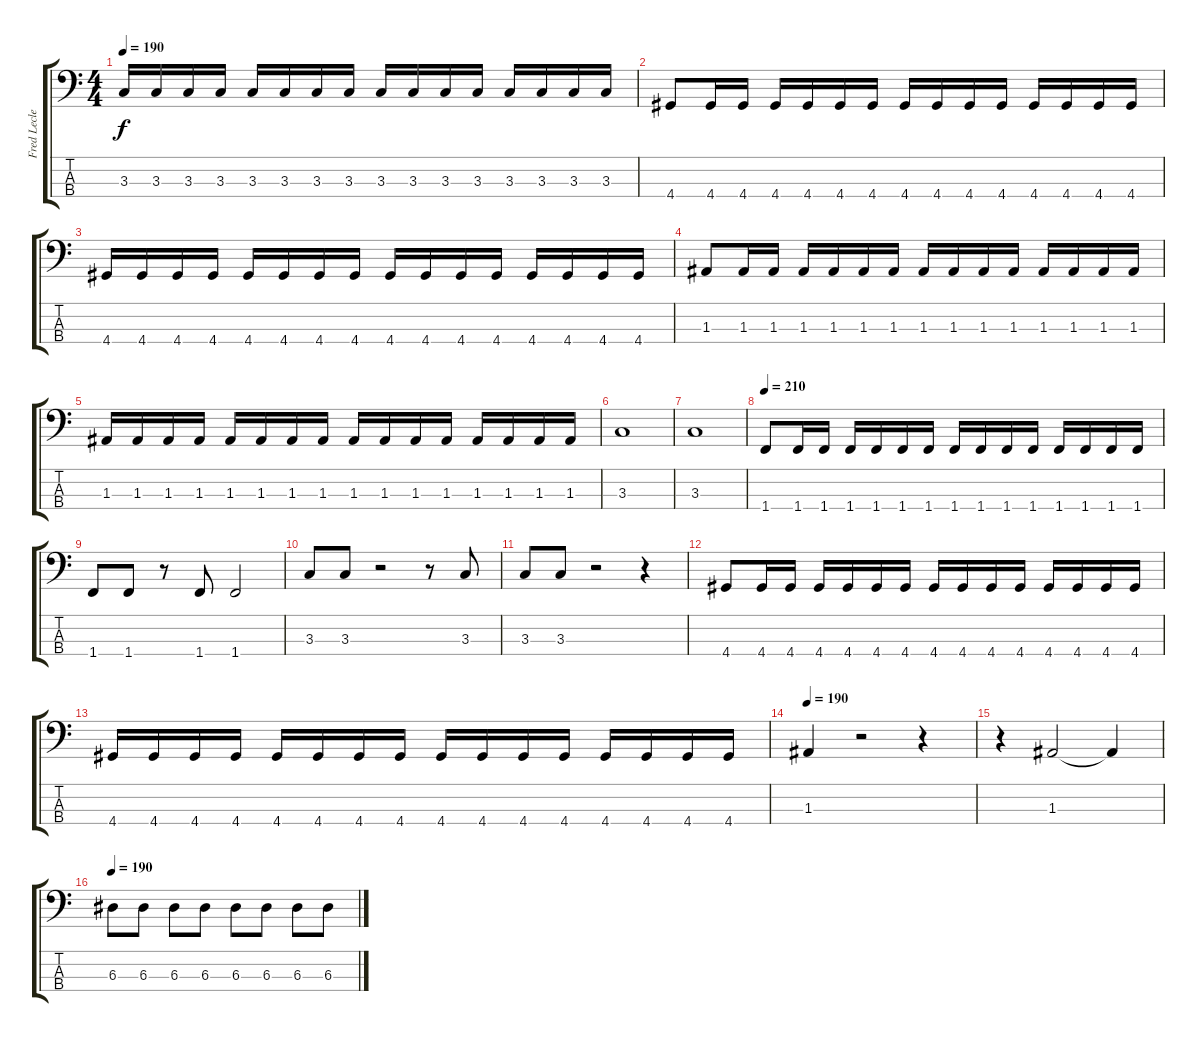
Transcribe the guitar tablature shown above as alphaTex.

\track ("Fred Leclercq" "Fred Lecle") {instrument electricbassfinger}
\staff {score tabs}
\tuning (G2 D2 A1 E1) {hide}
\ts (4 4)
\tempo 190
\clef f4
\ks aminor
3.3.16{dy f} 3.3.16 3.3.16 3.3.16 3.3.16 3.3.16 3.3.16 3.3.16 3.3.16 3.3.16 3.3.16 3.3.16 3.3.16 3.3.16 3.3.16 3.3.16 |
4.4.8 4.4.16 4.4.16 4.4.16 4.4.16 4.4.16 4.4.16 4.4.16 4.4.16 4.4.16 4.4.16 4.4.16 4.4.16 4.4.16 4.4.16 |
4.4.16 4.4.16 4.4.16 4.4.16 4.4.16 4.4.16 4.4.16 4.4.16 4.4.16 4.4.16 4.4.16 4.4.16 4.4.16 4.4.16 4.4.16 4.4.16 |
1.3.8 1.3.16 1.3.16 1.3.16 1.3.16 1.3.16 1.3.16 1.3.16 1.3.16 1.3.16 1.3.16 1.3.16 1.3.16 1.3.16 1.3.16 |
1.3.16 1.3.16 1.3.16 1.3.16 1.3.16 1.3.16 1.3.16 1.3.16 1.3.16 1.3.16 1.3.16 1.3.16 1.3.16 1.3.16 1.3.16 1.3.16 |
3.3.1 |
3.3.1 |
\tempo 210
1.4.8 1.4.16 1.4.16 1.4.16 1.4.16 1.4.16 1.4.16 1.4.16 1.4.16 1.4.16 1.4.16 1.4.16 1.4.16 1.4.16 1.4.16 |
1.4.8 1.4.8 r.8 1.4.8 1.4.2 |
3.3.8 3.3.8 r.2 r.8 3.3.8 |
3.3.8 3.3.8 r.2 r.4 |
4.4.8 4.4.16 4.4.16 4.4.16 4.4.16 4.4.16 4.4.16 4.4.16 4.4.16 4.4.16 4.4.16 4.4.16 4.4.16 4.4.16 4.4.16 |
4.4.16 4.4.16 4.4.16 4.4.16 4.4.16 4.4.16 4.4.16 4.4.16 4.4.16 4.4.16 4.4.16 4.4.16 4.4.16 4.4.16 4.4.16 4.4.16 |
\tempo 190
1.3.4 r.2 r.4 |
r.4 1.3.2 1.3{t}.4 |
\tempo 190
6.3.8 6.3.8 6.3.8 6.3.8 6.3.8 6.3.8 6.3.8 6.3.8
